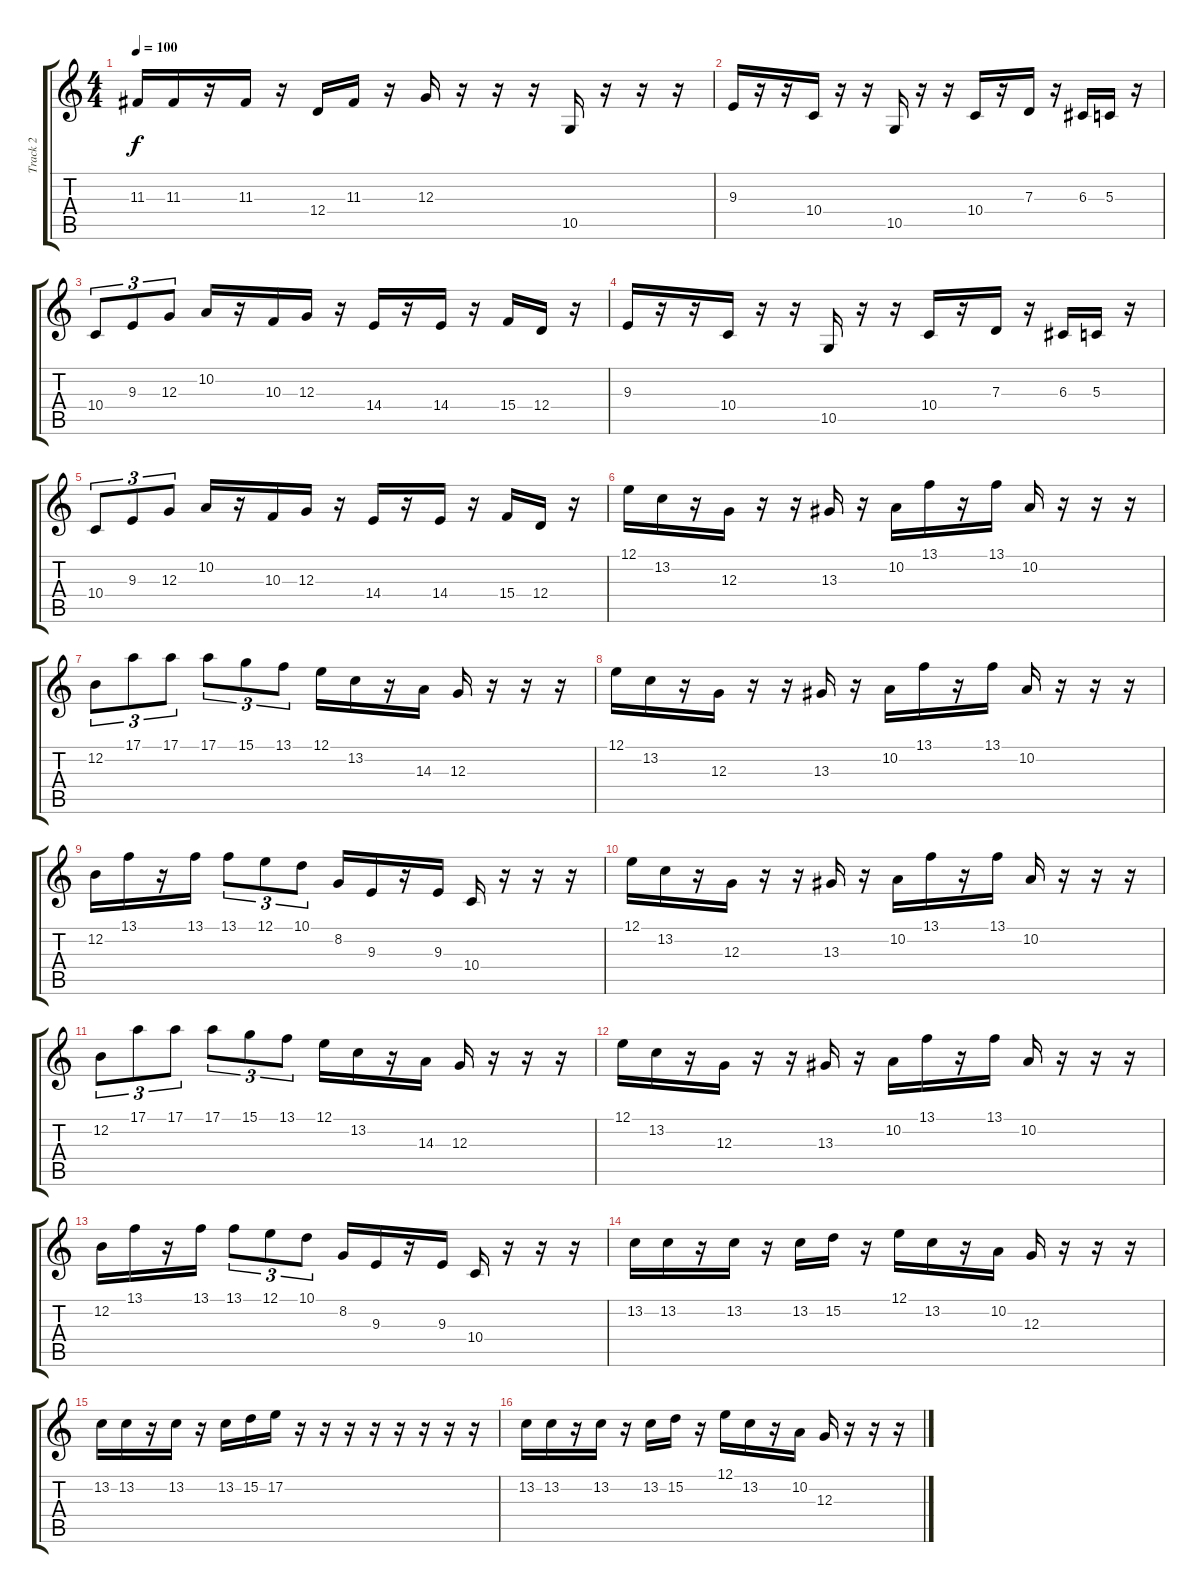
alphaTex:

\track ("Track 2" "Track 2") {instrument lead5charang}
\staff {score tabs}
\tuning (E4 B3 G3 D3 A2 E2) {hide}
\ts (4 4)
\tempo 100
\clef g2
\ks c
11.3.16{dy f} 11.3.16 r.16 11.3.16 r.16 12.4.16 11.3.16 r.16 12.3.16 r.16 r.16 r.16 10.5.16 r.16 r.16 r.16 |
9.3.16 r.16 r.16 10.4.16 r.16 r.16 10.5.16 r.16 r.16 10.4.16 r.16 7.3.16 r.16 6.3.16 5.3.16 r.16 |
10.4.8{tu (3 2)} 9.3.8{tu (3 2)} 12.3.8{tu (3 2)} 10.2.16 r.16 10.3.16 12.3.16 r.16 14.4.16 r.16 14.4.16 r.16 15.4.16 12.4.16 r.16 |
9.3.16 r.16 r.16 10.4.16 r.16 r.16 10.5.16 r.16 r.16 10.4.16 r.16 7.3.16 r.16 6.3.16 5.3.16 r.16 |
10.4.8{tu (3 2)} 9.3.8{tu (3 2)} 12.3.8{tu (3 2)} 10.2.16 r.16 10.3.16 12.3.16 r.16 14.4.16 r.16 14.4.16 r.16 15.4.16 12.4.16 r.16 |
12.1.16 13.2.16 r.16 12.3.16 r.16 r.16 13.3.16 r.16 10.2.16 13.1.16 r.16 13.1.16 10.2.16 r.16 r.16 r.16 |
12.2.8{tu (3 2)} 17.1.8{tu (3 2)} 17.1.8{tu (3 2)} 17.1.8{tu (3 2)} 15.1.8{tu (3 2)} 13.1.8{tu (3 2)} 12.1.16 13.2.16 r.16 14.3.16 12.3.16 r.16 r.16 r.16 |
12.1.16 13.2.16 r.16 12.3.16 r.16 r.16 13.3.16 r.16 10.2.16 13.1.16 r.16 13.1.16 10.2.16 r.16 r.16 r.16 |
12.2.16 13.1.16 r.16 13.1.16 13.1.8{tu (3 2)} 12.1.8{tu (3 2)} 10.1.8{tu (3 2)} 8.2.16 9.3.16 r.16 9.3.16 10.4.16 r.16 r.16 r.16 |
12.1.16 13.2.16 r.16 12.3.16 r.16 r.16 13.3.16 r.16 10.2.16 13.1.16 r.16 13.1.16 10.2.16 r.16 r.16 r.16 |
12.2.8{tu (3 2)} 17.1.8{tu (3 2)} 17.1.8{tu (3 2)} 17.1.8{tu (3 2)} 15.1.8{tu (3 2)} 13.1.8{tu (3 2)} 12.1.16 13.2.16 r.16 14.3.16 12.3.16 r.16 r.16 r.16 |
12.1.16 13.2.16 r.16 12.3.16 r.16 r.16 13.3.16 r.16 10.2.16 13.1.16 r.16 13.1.16 10.2.16 r.16 r.16 r.16 |
12.2.16 13.1.16 r.16 13.1.16 13.1.8{tu (3 2)} 12.1.8{tu (3 2)} 10.1.8{tu (3 2)} 8.2.16 9.3.16 r.16 9.3.16 10.4.16 r.16 r.16 r.16 |
13.2.16 13.2.16 r.16 13.2.16 r.16 13.2.16 15.2.16 r.16 12.1.16 13.2.16 r.16 10.2.16 12.3.16 r.16 r.16 r.16 |
13.2.16 13.2.16 r.16 13.2.16 r.16 13.2.16 15.2.16 17.2.16 r.16 r.16 r.16 r.16 r.16 r.16 r.16 r.16 |
13.2.16 13.2.16 r.16 13.2.16 r.16 13.2.16 15.2.16 r.16 12.1.16 13.2.16 r.16 10.2.16 12.3.16 r.16 r.16 r.16
